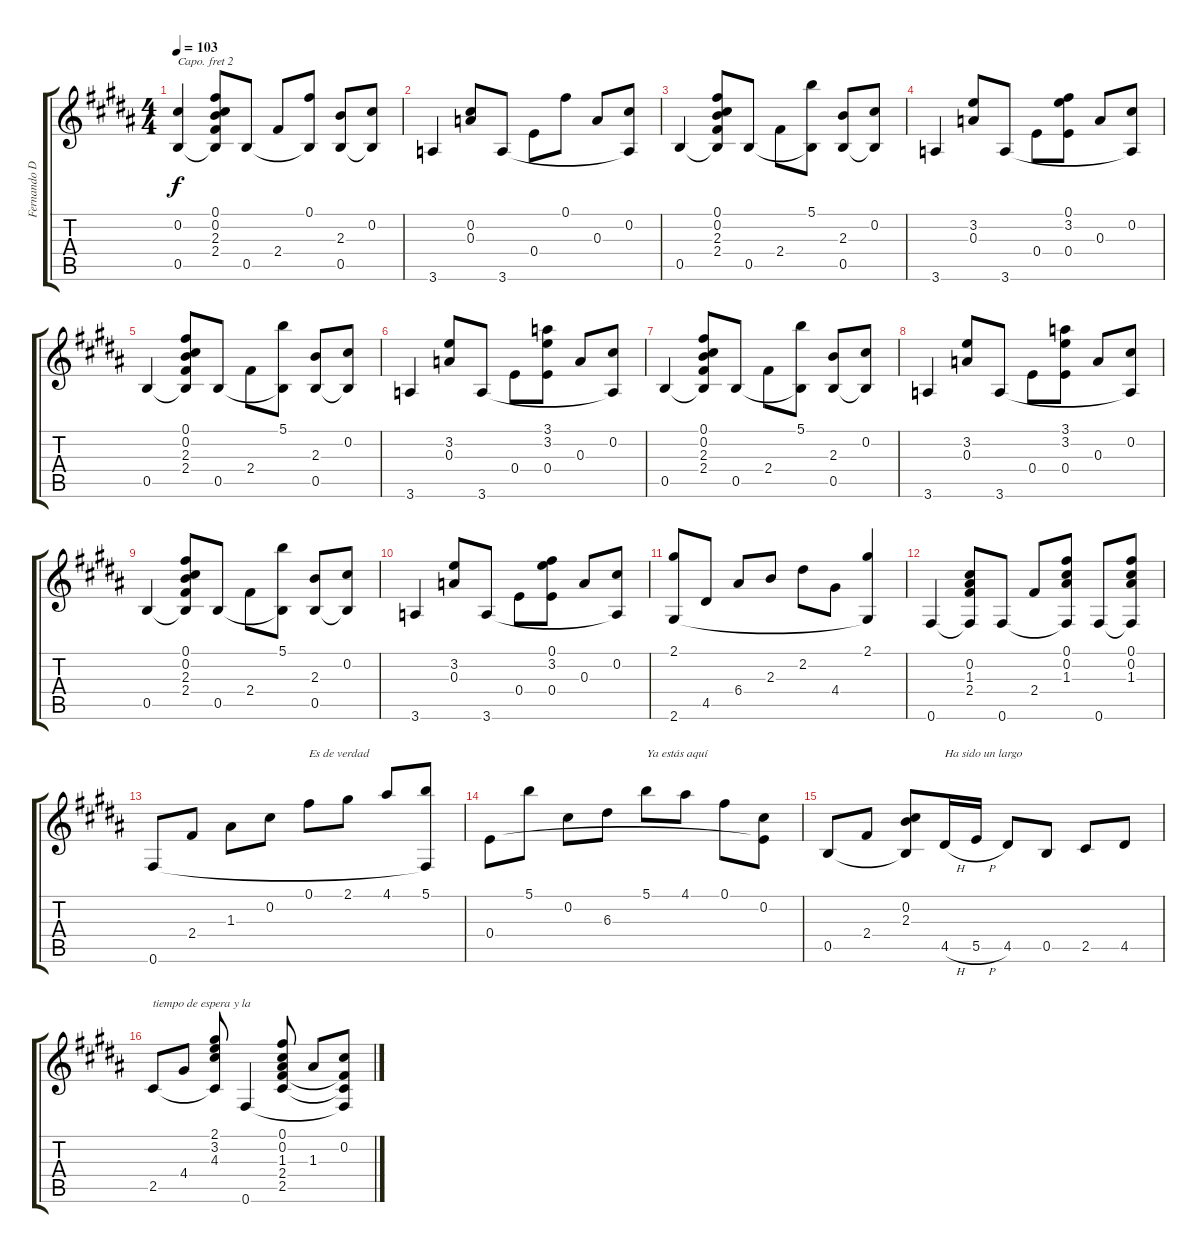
\track ("Fernando Delgadillo" "Fernando D") {instrument electricguitarjazz}
\staff {score tabs}
\capo 2
\tuning (E4 B3 G3 D3 A2 E2) {hide}
\ts (4 4)
\tempo 103
\clef g2
\ks b
(0.2 0.5).4{dy f instrument electricguitarjazz} (0.1 0.2 2.3 2.4 0.5{t}).8 0.5.8 2.4.8 (0.1 0.5{t}).8 (2.3 0.5).8 (0.2 0.5{t}).8 |
3.6.4 (0.2 0.3).8 3.6.8 0.4.8 0.1.8 0.3.8 (0.2 3.6{t}).8 |
0.5.4 (0.1 0.2 2.3 2.4 0.5{t}).8 0.5.8 2.4.8 (5.1 0.5{t}).8 (2.3 0.5).8 (0.2 0.5{t}).8 |
3.6.4 (3.2 0.3).8 3.6.8 0.4.8 (0.1 3.2 0.4).8 0.3.8 (0.2 3.6{t}).8 |
0.5.4 (0.1 0.2 2.3 2.4 0.5{t}).8 0.5.8 2.4.8 (5.1 0.5{t}).8 (2.3 0.5).8 (0.2 0.5{t}).8 |
3.6.4 (3.2 0.3).8 3.6.8 0.4.8 (3.1 3.2 0.4).8 0.3.8 (0.2 3.6{t}).8 |
0.5.4 (0.1 0.2 2.3 2.4 0.5{t}).8 0.5.8 2.4.8 (5.1 0.5{t}).8 (2.3 0.5).8 (0.2 0.5{t}).8 |
3.6.4 (3.2 0.3).8 3.6.8 0.4.8 (3.1 3.2 0.4).8 0.3.8 (0.2 3.6{t}).8 |
0.5.4 (0.1 0.2 2.3 2.4 0.5{t}).8 0.5.8 2.4.8 (5.1 0.5{t}).8 (2.3 0.5).8 (0.2 0.5{t}).8 |
3.6.4 (3.2 0.3).8 3.6.8 0.4.8 (0.1 3.2 0.4).8 0.3.8 (0.2 3.6{t}).8 |
(2.1 2.6).8 4.5.8 6.4.8 2.3.8 2.2.8 4.4.8 (2.1 2.6{t}).4 |
0.6.4 (0.2 1.3 2.4 0.6{t}).8 0.6.8 2.4.8 (0.1 0.2 1.3 0.6{t}).8 0.6.8 (0.1 0.2 1.3 0.6{t}).8 |
0.6.8 2.4.8 1.3.8 0.2.8 0.1.8{txt "Es de verdad"} 2.1.8 4.1.8 (5.1 0.6{t}).8 |
0.4.8 5.1.8 0.2.8 6.3.8 5.1.8{txt "Ya estás aquí"} 4.1.8 0.1.8 (0.2 0.4{t}).8 |
0.5.8 2.4.8 (0.2 2.3 0.5{t}).8 4.5{h}.16{txt "Ha sido un largo "} 5.5{h}.16 4.5.8 0.5.8 2.5.8 4.5.8 |
2.5.8{txt "tiempo de espera y la"} 4.4.8 (2.1 3.2 4.3 2.5{t}).8 0.6.4 (0.1 0.2 1.3 2.4 2.5).8 1.3.8 (0.2 2.4{t} 2.5{t} 0.6{t}).8
